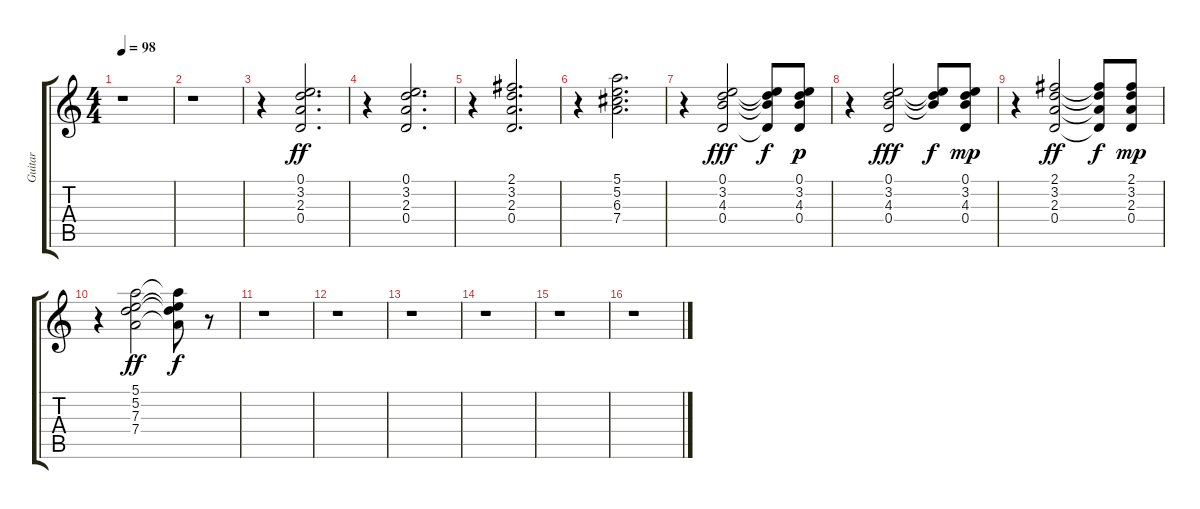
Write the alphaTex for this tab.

\track ("Guitar" "Guitar") {instrument distortionguitar}
\staff {score tabs}
\tuning (E4 B3 G3 D3 A2 E2) {hide}
\ts (4 4)
\tempo 98
\clef g2
\ks c
r.1{dy ff instrument distortionguitar} |
r.1 |
r.4 (0.1 3.2 2.3 0.4).2{d} |
r.4 (0.1 3.2 2.3 0.4).2{d} |
r.4 (2.1 3.2 2.3 0.4).2{d} |
r.4 (5.1 5.2 6.3 7.4).2{d} |
r.4 (0.1 3.2 4.3 0.4).2{dy fff} (0.1{t} 3.2{t} 4.3{t} 0.4{t}).8{dy f} (0.1 3.2 4.3 0.4).8{dy p} |
r.4 (0.1 3.2 4.3 0.4).2{dy fff} (0.1{t} 3.2{t} 4.3{t}).8{dy f} (0.1 3.2 4.3 0.4).8{dy mp} |
r.4 (2.1 3.2 2.3 0.4).2{dy ff} (2.1{t} 3.2{t} 2.3{t} 0.4{t}).8{dy f} (2.1 3.2 2.3 0.4).8{dy mp} |
r.4 (5.1 5.2 7.3 7.4).2{dy ff} (5.1{t} 5.2{t} 7.3{t} 7.4{t}).8{dy f} r.8 |
r.1 |
r.1 |
r.1 |
r.1 |
r.1 |
r.1
